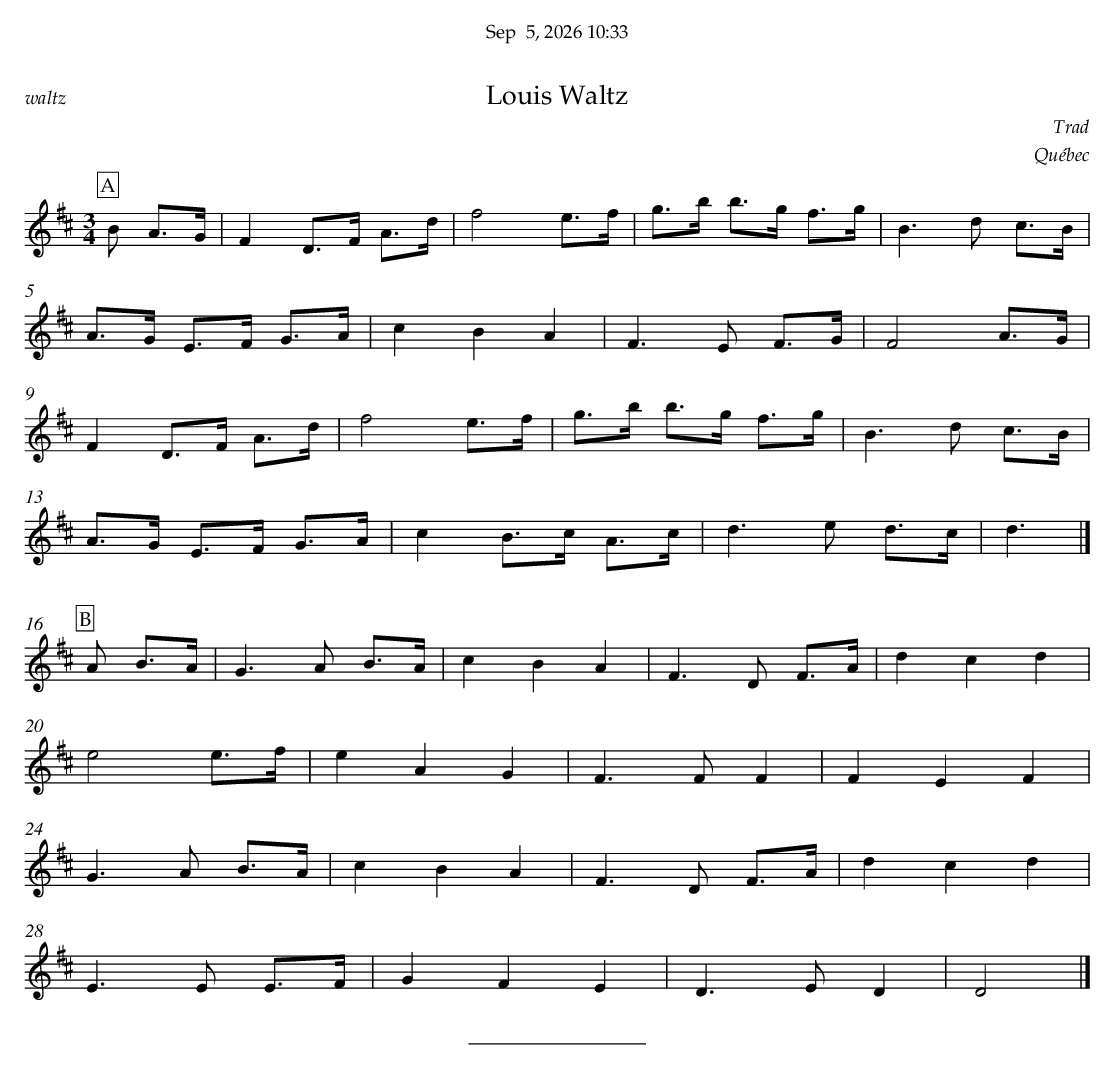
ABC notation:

X:1
T:Louis Waltz
C:Trad
O:Québec
M:3/4
K:Dmaj
P:A
B A>G |F2D>F A>d |f4 e>f |g>b b>g f>g |B3 d c>B |
A>G E>F G>A |c2 B2 A2 |F3E F>G |F4 A>G |
F2 D>F A>d |f4 e>f |g>b b>g f>g |B3d c>B |
A>G E>F G>A |c2 B>c A>c |d3e d>c |d3 |]
%%vskip 0.5cm
P:B
A B>A |G3A B>A |c2 B2 A2 |F3D F>A |d2 c2 d2 |
e4 e>f |e2 A2 G2 |F3 F F2 |F2 E2 F2 |
G3A B>A |c2 B2 A2 |F3D F>A |d2 c2 d2 |
E3E E>F |G2 F2 E2 |D3E D2 |D4 |]
